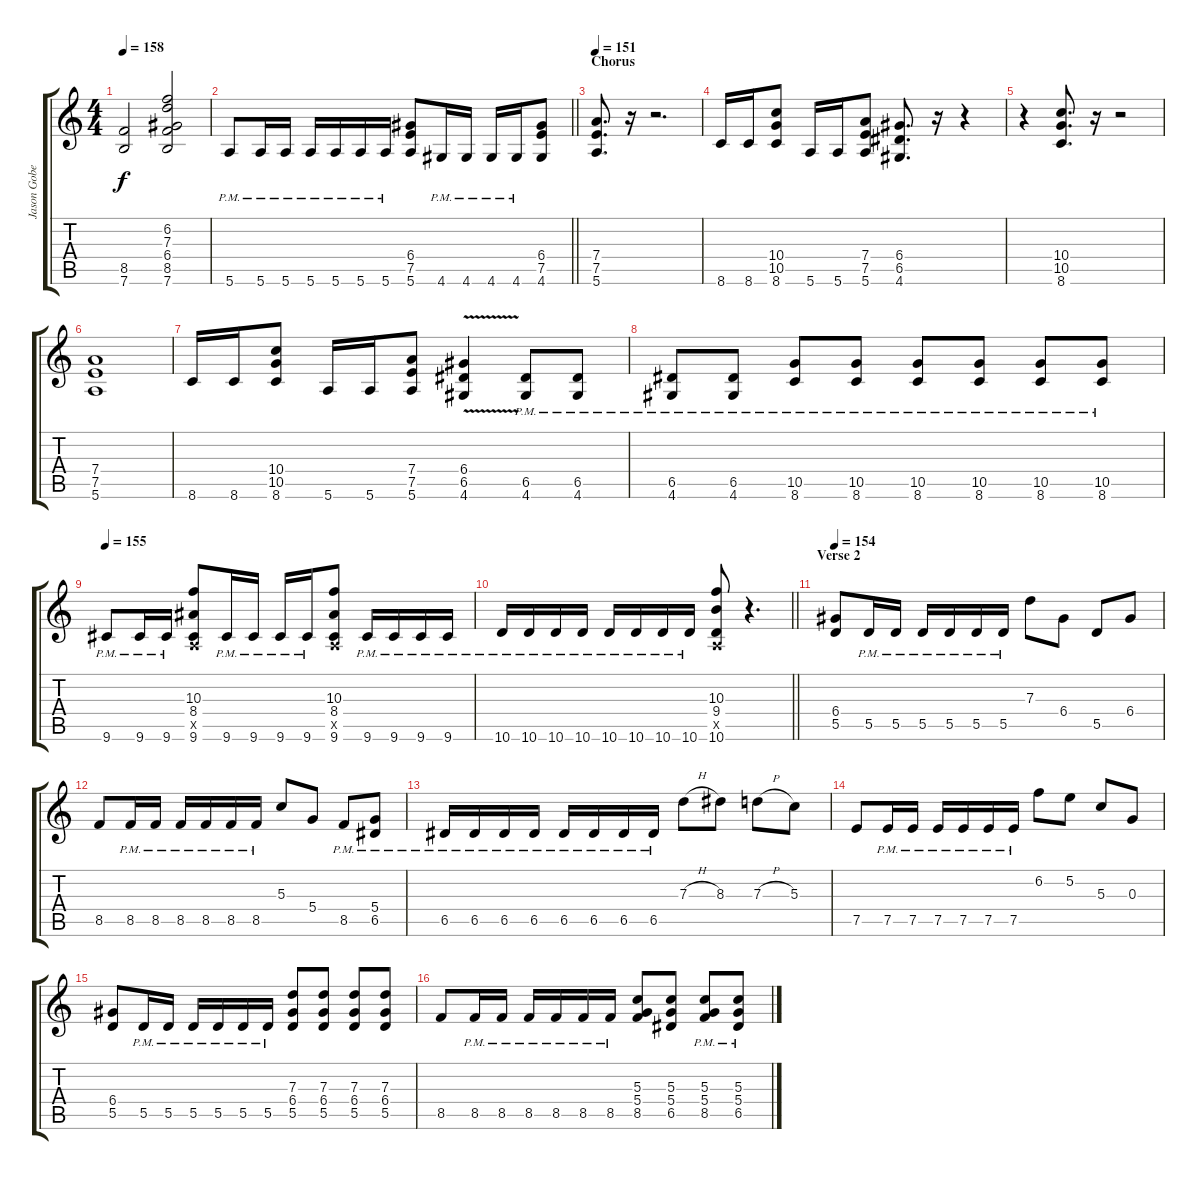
\track ("Jason Gobel" "Jason Gobe") {instrument distortionguitar}
\staff {score tabs}
\tuning (E4 B3 G3 D3 A2 E2) {hide}
\ts (4 4)
\tempo 158
\clef g2
\ks c
(8.5 7.6).2{dy f} (6.2 7.3 6.4 8.5 7.6).2 |
\barLineRight lightlight
5.6{pm}.8 5.6{pm}.16 5.6{pm}.16 5.6{pm}.16 5.6{pm}.16 5.6{pm}.16 5.6{pm}.16 (6.4 7.5 5.6).8 4.6{pm}.16 4.6{pm}.16 4.6{pm}.16 4.6{pm}.16 (6.4 7.5 4.6).8 |
\section ("" "Chorus")
\tempo 151
(7.4 7.5 5.6).8{d} r.16 r.2{d} |
8.6.16 8.6.16 (10.4 10.5 8.6).8 5.6.16 5.6.16 (7.4 7.5 5.6).8 (6.4 6.5 4.6).8{d} r.16 r.4 |
r.4 (10.4 10.5 8.6).8{d} r.16 r.2 |
(7.4 7.5 5.6).1 |
8.6.16 8.6.16 (10.4 10.5 8.6).8 5.6.16 5.6.16 (7.4 7.5 5.6).8 (6.4{v} 6.5 4.6).4 (6.5{pm} 4.6{pm}).8 (6.5{pm} 4.6{pm}).8 |
(6.5{pm} 4.6{pm}).8 (6.5{pm} 4.6{pm}).8 (10.5{pm} 8.6{pm}).8 (10.5{pm} 8.6{pm}).8 (10.5{pm} 8.6{pm}).8 (10.5{pm} 8.6{pm}).8 (10.5{pm} 8.6{pm}).8 (10.5{pm} 8.6{pm}).8 |
\tempo 155
9.6{pm}.8 9.6{pm}.16 9.6{pm}.16 (10.3 8.4 0.5{x} 9.6).8 9.6{pm}.16 9.6{pm}.16 9.6{pm}.16 9.6{pm}.16 (10.3 8.4 0.5{x} 9.6).8 9.6{pm}.16 9.6{pm}.16 9.6{pm}.16 9.6{pm}.16 |
\barLineRight lightlight
10.6{pm}.16 10.6{pm}.16 10.6{pm}.16 10.6{pm}.16 10.6{pm}.16 10.6{pm}.16 10.6{pm}.16 10.6{pm}.16 (10.3 9.4 0.5{x} 10.6).8 r.4{d} |
\section ("" "Verse 2")
\tempo 158
\tempo 154
(6.4 5.5).8 5.5{pm}.16 5.5{pm}.16 5.5{pm}.16 5.5{pm}.16 5.5{pm}.16 5.5{pm}.16 7.3.8 6.4.8 5.5.8 6.4.8 |
8.5.8 8.5{pm}.16 8.5{pm}.16 8.5{pm}.16 8.5{pm}.16 8.5{pm}.16 8.5{pm}.16 5.3.8 5.4.8 8.5{pm}.8 (5.4{pm} 6.5{pm}).8 |
6.5{pm}.16 6.5{pm}.16 6.5{pm}.16 6.5{pm}.16 6.5{pm}.16 6.5{pm}.16 6.5{pm}.16 6.5{pm}.16 7.3{h}.8 8.3.8 7.3{h}.8 5.3.8 |
7.5.8 7.5{pm}.16 7.5{pm}.16 7.5{pm}.16 7.5{pm}.16 7.5{pm}.16 7.5{pm}.16 6.2.8 5.2.8 5.3.8 0.3.8 |
(6.4 5.5).8 5.5{pm}.16 5.5{pm}.16 5.5{pm}.16 5.5{pm}.16 5.5{pm}.16 5.5{pm}.16 (7.3 6.4 5.5).8 (7.3 6.4 5.5).8 (7.3 6.4 5.5).8 (7.3 6.4 5.5).8 |
8.5.8 8.5{pm}.16 8.5{pm}.16 8.5{pm}.16 8.5{pm}.16 8.5{pm}.16 8.5{pm}.16 (5.3 5.4 8.5).8 (5.3 5.4 6.5).8 (5.3 5.4 8.5{pm}).8 (5.3 5.4{pm} 6.5{pm}).8
